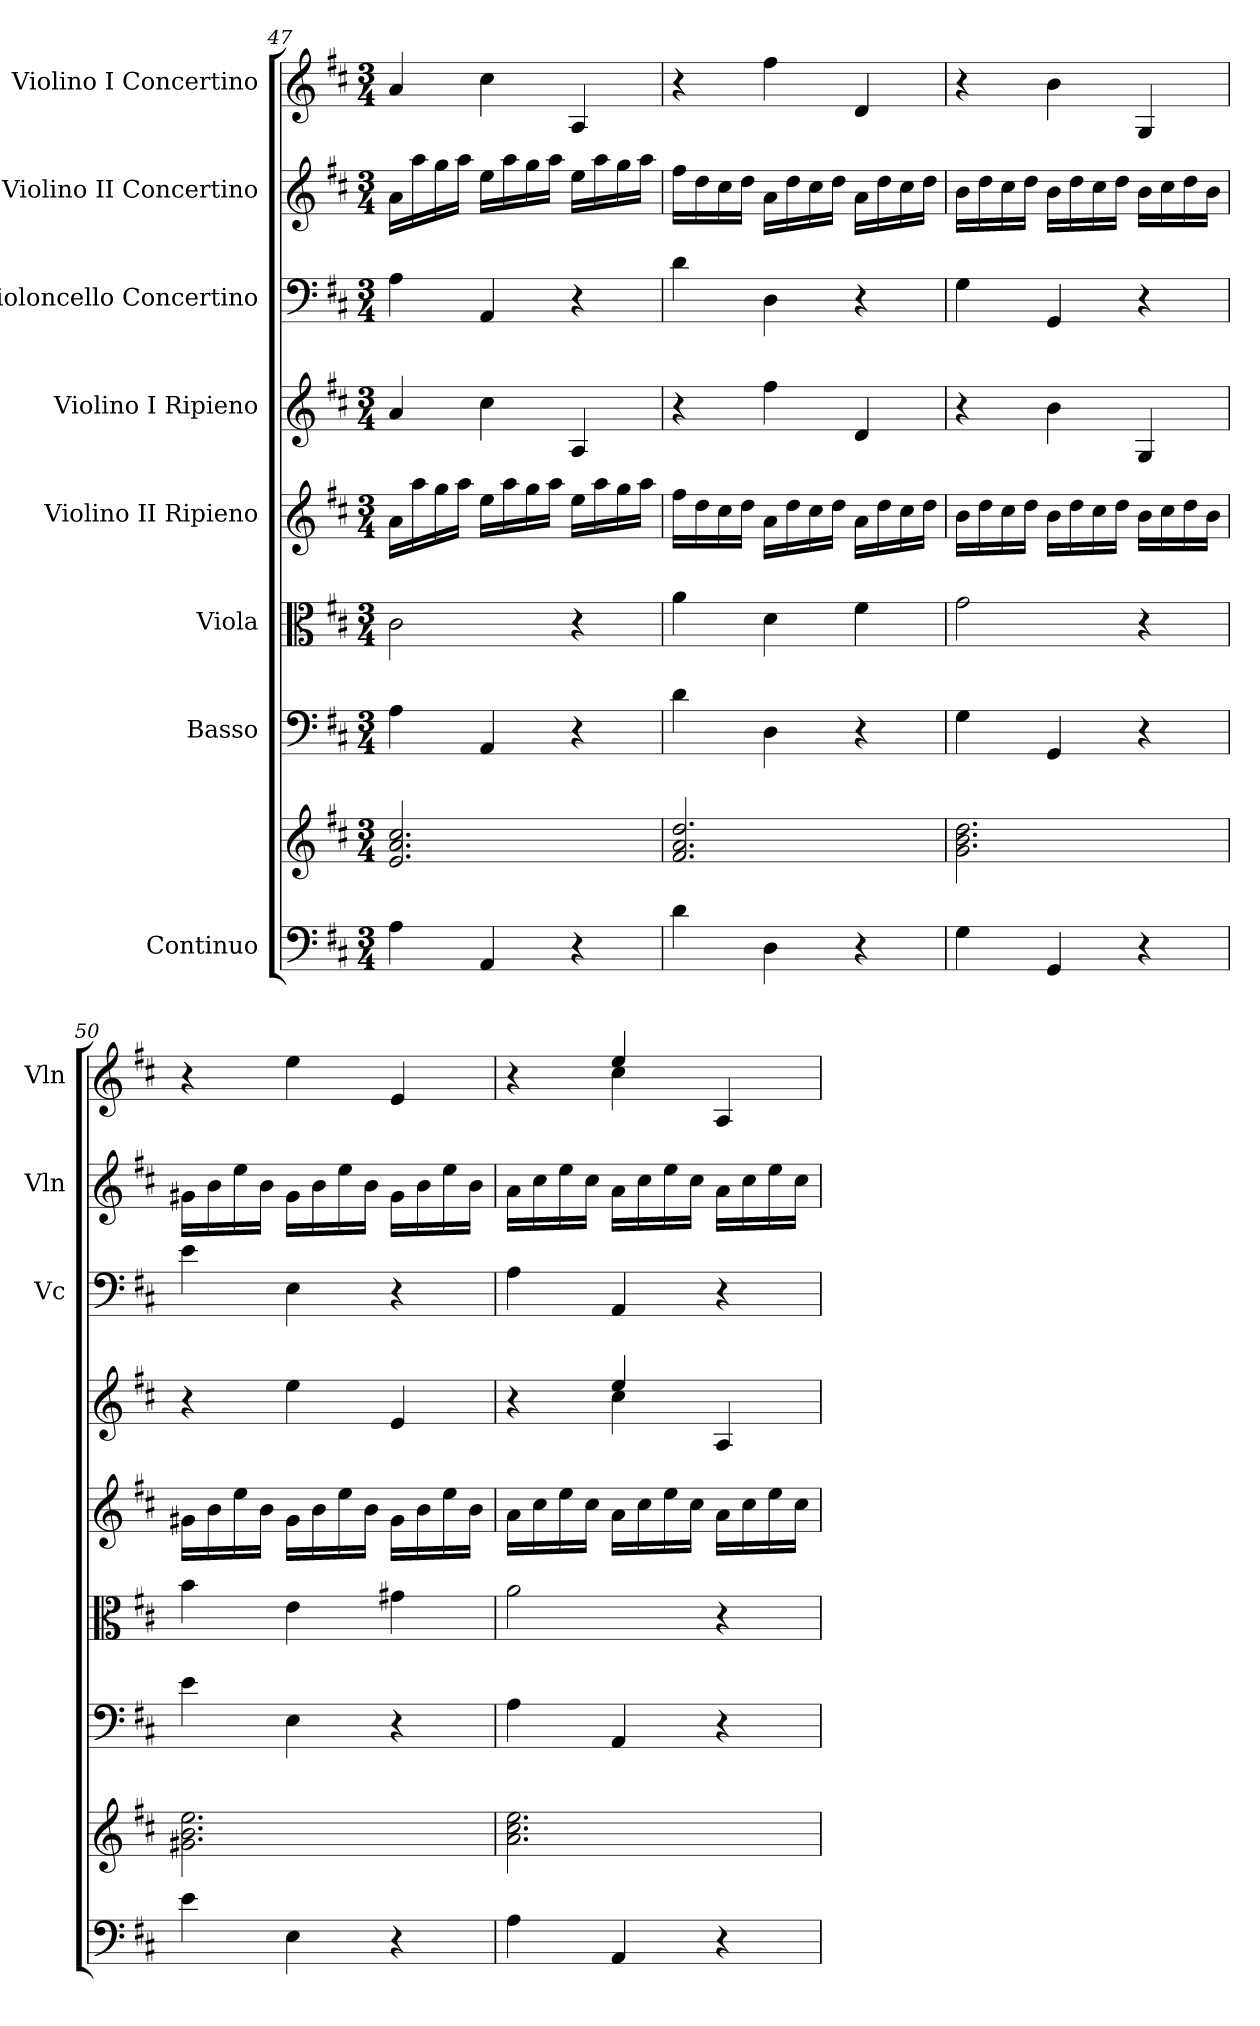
**kern	**kern	**kern	**kern	**kern	**kern	**kern	**kern	**kern
*part8	*part8	*part7	*part6	*part5	*part4	*part3	*part2	*part1
*staff9	*staff8	*staff7	*staff6	*staff5	*staff4	*staff3	*staff2	*staff1
*I"Continuo	*	*I"Basso	*I"Viola	*I"Violino II Ripieno	*I"Violino I Ripieno	*I"Violoncello Concertino	*I"Violino II Concertino	*I"Violino I Concertino
*	*	*	*	*	*	*I'Vc	*I'Vln	*I'Vln
*clefF4	*clefG2	*clefF4	*clefC3	*clefG2	*clefG2	*clefF4	*clefG2	*clefG2
*k[f#c#]	*k[f#c#]	*k[f#c#]	*k[f#c#]	*k[f#c#]	*k[f#c#]	*k[f#c#]	*k[f#c#]	*k[f#c#]
*M3/4	*M3/4	*M3/4	*M3/4	*M3/4	*M3/4	*M3/4	*M3/4	*M3/4
=47	=47	=47	=47	=47	=47	=47	=47	=47
4A\	2.e/ 2.a/ 2.cc#/	4A\	2c#\	16a\LL	4a/	4A\	16a\LL	4a/
.	.	.	.	16aa\	.	.	16aa\	.
.	.	.	.	16gg\	.	.	16gg\	.
.	.	.	.	16aa\JJ	.	.	16aa\JJ	.
4AA/	.	4AA/	.	16ee\LL	4cc#\	4AA/	16ee\LL	4cc#\
.	.	.	.	16aa\	.	.	16aa\	.
.	.	.	.	16gg\	.	.	16gg\	.
.	.	.	.	16aa\JJ	.	.	16aa\JJ	.
4r	.	4r	4r	16ee\LL	4A/	4r	16ee\LL	4A/
.	.	.	.	16aa\	.	.	16aa\	.
.	.	.	.	16gg\	.	.	16gg\	.
.	.	.	.	16aa\JJ	.	.	16aa\JJ	.
=48	=48	=48	=48	=48	=48	=48	=48	=48
4d\	2.f#/ 2.a/ 2.dd/	4d\	4a\	16ff#\LL	4r	4d\	16ff#\LL	4r
.	.	.	.	16dd\	.	.	16dd\	.
.	.	.	.	16cc#\	.	.	16cc#\	.
.	.	.	.	16dd\JJ	.	.	16dd\JJ	.
4D\	.	4D\	4d\	16a\LL	4ff#\	4D\	16a\LL	4ff#\
.	.	.	.	16dd\	.	.	16dd\	.
.	.	.	.	16cc#\	.	.	16cc#\	.
.	.	.	.	16dd\JJ	.	.	16dd\JJ	.
4r	.	4r	4f#\	16a\LL	4d/	4r	16a\LL	4d/
.	.	.	.	16dd\	.	.	16dd\	.
.	.	.	.	16cc#\	.	.	16cc#\	.
.	.	.	.	16dd\JJ	.	.	16dd\JJ	.
=49	=49	=49	=49	=49	=49	=49	=49	=49
4G\	2.g\ 2.b\ 2.dd\	4G\	2g\	16b\LL	4r	4G\	16b\LL	4r
.	.	.	.	16dd\	.	.	16dd\	.
.	.	.	.	16cc#\	.	.	16cc#\	.
.	.	.	.	16dd\JJ	.	.	16dd\JJ	.
4GG/	.	4GG/	.	16b\LL	4b\	4GG/	16b\LL	4b\
.	.	.	.	16dd\	.	.	16dd\	.
.	.	.	.	16cc#\	.	.	16cc#\	.
.	.	.	.	16dd\JJ	.	.	16dd\JJ	.
4r	.	4r	4r	16b\LL	4G/	4r	16b\LL	4G/
.	.	.	.	16cc#\	.	.	16cc#\	.
.	.	.	.	16dd\	.	.	16dd\	.
.	.	.	.	16b\JJ	.	.	16b\JJ	.
!!LO:PB:g=z
=50	=50	=50	=50	=50	=50	=50	=50	=50
4e\	2.g#X\ 2.b\ 2.ee\	4e\	4b\	16g#X\LL	4r	4e\	16g#X\LL	4r
.	.	.	.	16b\	.	.	16b\	.
.	.	.	.	16ee\	.	.	16ee\	.
.	.	.	.	16b\JJ	.	.	16b\JJ	.
4E\	.	4E\	4e\	16g#\LL	4ee\	4E\	16g#\LL	4ee\
.	.	.	.	16b\	.	.	16b\	.
.	.	.	.	16ee\	.	.	16ee\	.
.	.	.	.	16b\JJ	.	.	16b\JJ	.
4r	.	4r	4g#X\	16g#\LL	4e/	4r	16g#\LL	4e/
.	.	.	.	16b\	.	.	16b\	.
.	.	.	.	16ee\	.	.	16ee\	.
.	.	.	.	16b\JJ	.	.	16b\JJ	.
=51	=51	=51	=51	=51	=51	=51	=51	=51
*	*	*	*	*	*^	*	*	*^
4A\	2.a\ 2.cc#\ 2.ee\	4A\	2a\	16a\LL	4r	4ryy	4A\	16a\LL	4r	4ryy
.	.	.	.	16cc#\	.	.	.	16cc#\	.	.
.	.	.	.	16ee\	.	.	.	16ee\	.	.
.	.	.	.	16cc#\JJ	.	.	.	16cc#\JJ	.	.
4AA/	.	4AA/	.	16a\LL	4ee/	4cc#\	4AA/	16a\LL	4ee/	4cc#\
.	.	.	.	16cc#\	.	.	.	16cc#\	.	.
.	.	.	.	16ee\	.	.	.	16ee\	.	.
.	.	.	.	16cc#\JJ	.	.	.	16cc#\JJ	.	.
4r	.	4r	4r	16a\LL	4A/	4ryy	4r	16a\LL	4A/	4ryy
.	.	.	.	16cc#\	.	.	.	16cc#\	.	.
.	.	.	.	16ee\	.	.	.	16ee\	.	.
.	.	.	.	16cc#\JJ	.	.	.	16cc#\JJ	.	.
*	*	*	*	*	*v	*v	*	*	*v	*v
=	=	=	=	=	=	=	=	=
*-	*-	*-	*-	*-	*-	*-	*-	*-
